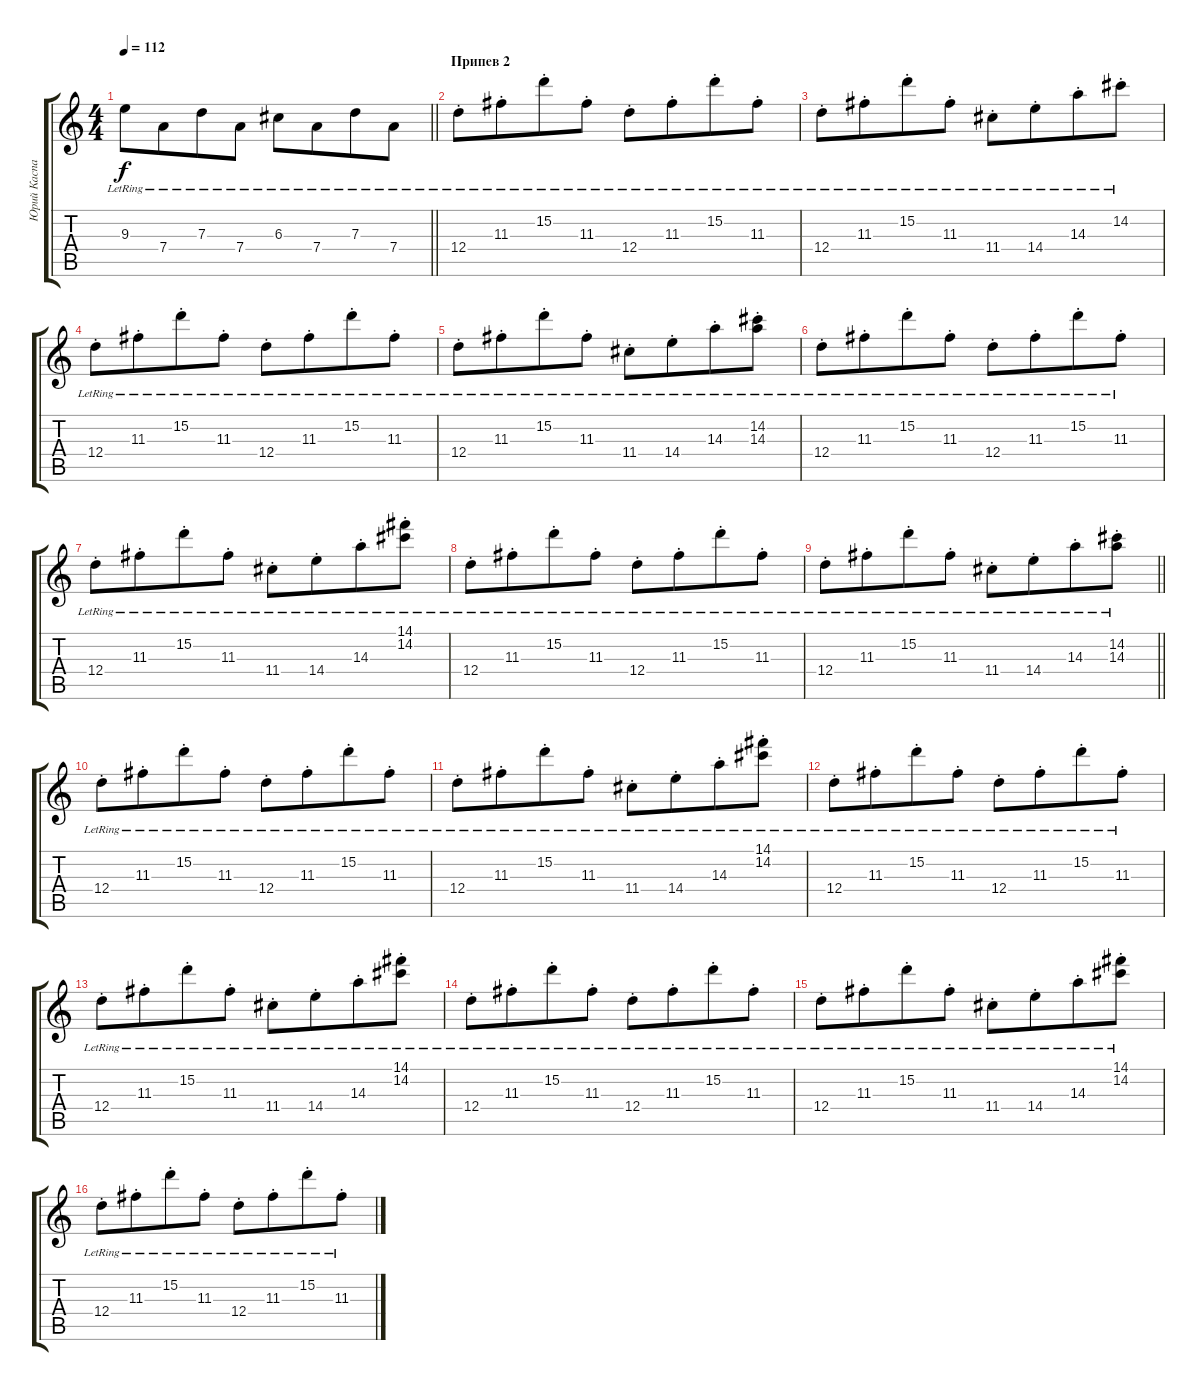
\track ("Юрий Каспарян" "Юрий Каспа") {instrument electricguitarjazz}
\staff {score tabs}
\tuning (E4 B3 G3 D3 A2 E2) {hide}
\ts (4 4)
\tempo 112
\clef g2
\barLineRight lightlight
\ks c
9.3{lr}.8{dy f} 7.4{lr}.8{beam merge} 7.3{lr}.8 7.4{lr}.8 6.3{lr}.8 7.4{lr}.8{beam merge} 7.3{lr}.8 7.4{lr}.8 |
\section ("" "Припев 2")
12.4{st lr}.8{volume 10} 11.3{st lr}.8{beam merge} 15.2{st lr}.8 11.3{st lr}.8 12.4{st lr}.8 11.3{st lr}.8{beam merge} 15.2{st lr}.8 11.3{st lr}.8 |
12.4{st lr}.8 11.3{st lr}.8{beam merge} 15.2{st lr}.8 11.3{st lr}.8 11.4{st lr}.8{beam merge} 14.4{st lr}.8{beam merge} 14.3{st lr}.8 14.2{st lr}.8 |
12.4{st lr}.8 11.3{st lr}.8{beam merge} 15.2{st lr}.8 11.3{st lr}.8 12.4{st lr}.8 11.3{st lr}.8{beam merge} 15.2{st lr}.8 11.3{st lr}.8 |
12.4{st lr}.8 11.3{st lr}.8{beam merge} 15.2{st lr}.8 11.3{st lr}.8 11.4{st lr}.8{beam merge} 14.4{st lr}.8{beam merge} 14.3{st lr}.8 (14.2{st lr} 14.3{st lr}).8 |
12.4{st lr}.8 11.3{st lr}.8{beam merge} 15.2{st lr}.8 11.3{st lr}.8 12.4{st lr}.8 11.3{st lr}.8{beam merge} 15.2{st lr}.8 11.3{st lr}.8 |
12.4{st lr}.8 11.3{st lr}.8{beam merge} 15.2{st lr}.8 11.3{st lr}.8 11.4{st lr}.8{beam merge} 14.4{st lr}.8{beam merge} 14.3{st lr}.8 (14.1{st lr} 14.2{st lr}).8 |
12.4{st lr}.8 11.3{st lr}.8{beam merge} 15.2{st lr}.8 11.3{st lr}.8 12.4{st lr}.8 11.3{st lr}.8{beam merge} 15.2{st lr}.8 11.3{st lr}.8 |
\barLineRight lightlight
12.4{st lr}.8 11.3{st lr}.8{beam merge} 15.2{st lr}.8 11.3{st lr}.8 11.4{st lr}.8{beam merge} 14.4{st lr}.8{beam merge} 14.3{st lr}.8 (14.2{st lr} 14.3{st lr}).8 |
12.4{st lr}.8 11.3{st lr}.8{beam merge} 15.2{st lr}.8 11.3{st lr}.8 12.4{st lr}.8 11.3{st lr}.8{beam merge} 15.2{st lr}.8 11.3{st lr}.8 |
12.4{st lr}.8 11.3{st lr}.8{beam merge} 15.2{st lr}.8 11.3{st lr}.8 11.4{st lr}.8{beam merge} 14.4{st lr}.8{beam merge} 14.3{st lr}.8 (14.1{st lr} 14.2{st lr}).8 |
12.4{st lr}.8 11.3{st lr}.8{beam merge} 15.2{st lr}.8 11.3{st lr}.8 12.4{st lr}.8 11.3{st lr}.8{beam merge} 15.2{st lr}.8 11.3{st lr}.8 |
12.4{st lr}.8 11.3{st lr}.8{beam merge} 15.2{st lr}.8 11.3{st lr}.8 11.4{st lr}.8{beam merge} 14.4{st lr}.8{beam merge} 14.3{st lr}.8 (14.1{st lr} 14.2{st lr}).8 |
12.4{st lr}.8 11.3{st lr}.8{beam merge} 15.2{st lr}.8 11.3{st lr}.8 12.4{st lr}.8 11.3{st lr}.8{beam merge} 15.2{st lr}.8 11.3{st lr}.8 |
12.4{st lr}.8 11.3{st lr}.8{beam merge} 15.2{st lr}.8 11.3{st lr}.8 11.4{st lr}.8{beam merge} 14.4{st lr}.8{beam merge} 14.3{st lr}.8 (14.1{st lr} 14.2{st lr}).8 |
12.4{st lr}.8 11.3{st lr}.8{beam merge} 15.2{st lr}.8 11.3{st lr}.8 12.4{st lr}.8 11.3{st lr}.8{beam merge} 15.2{st lr}.8 11.3{st lr}.8
